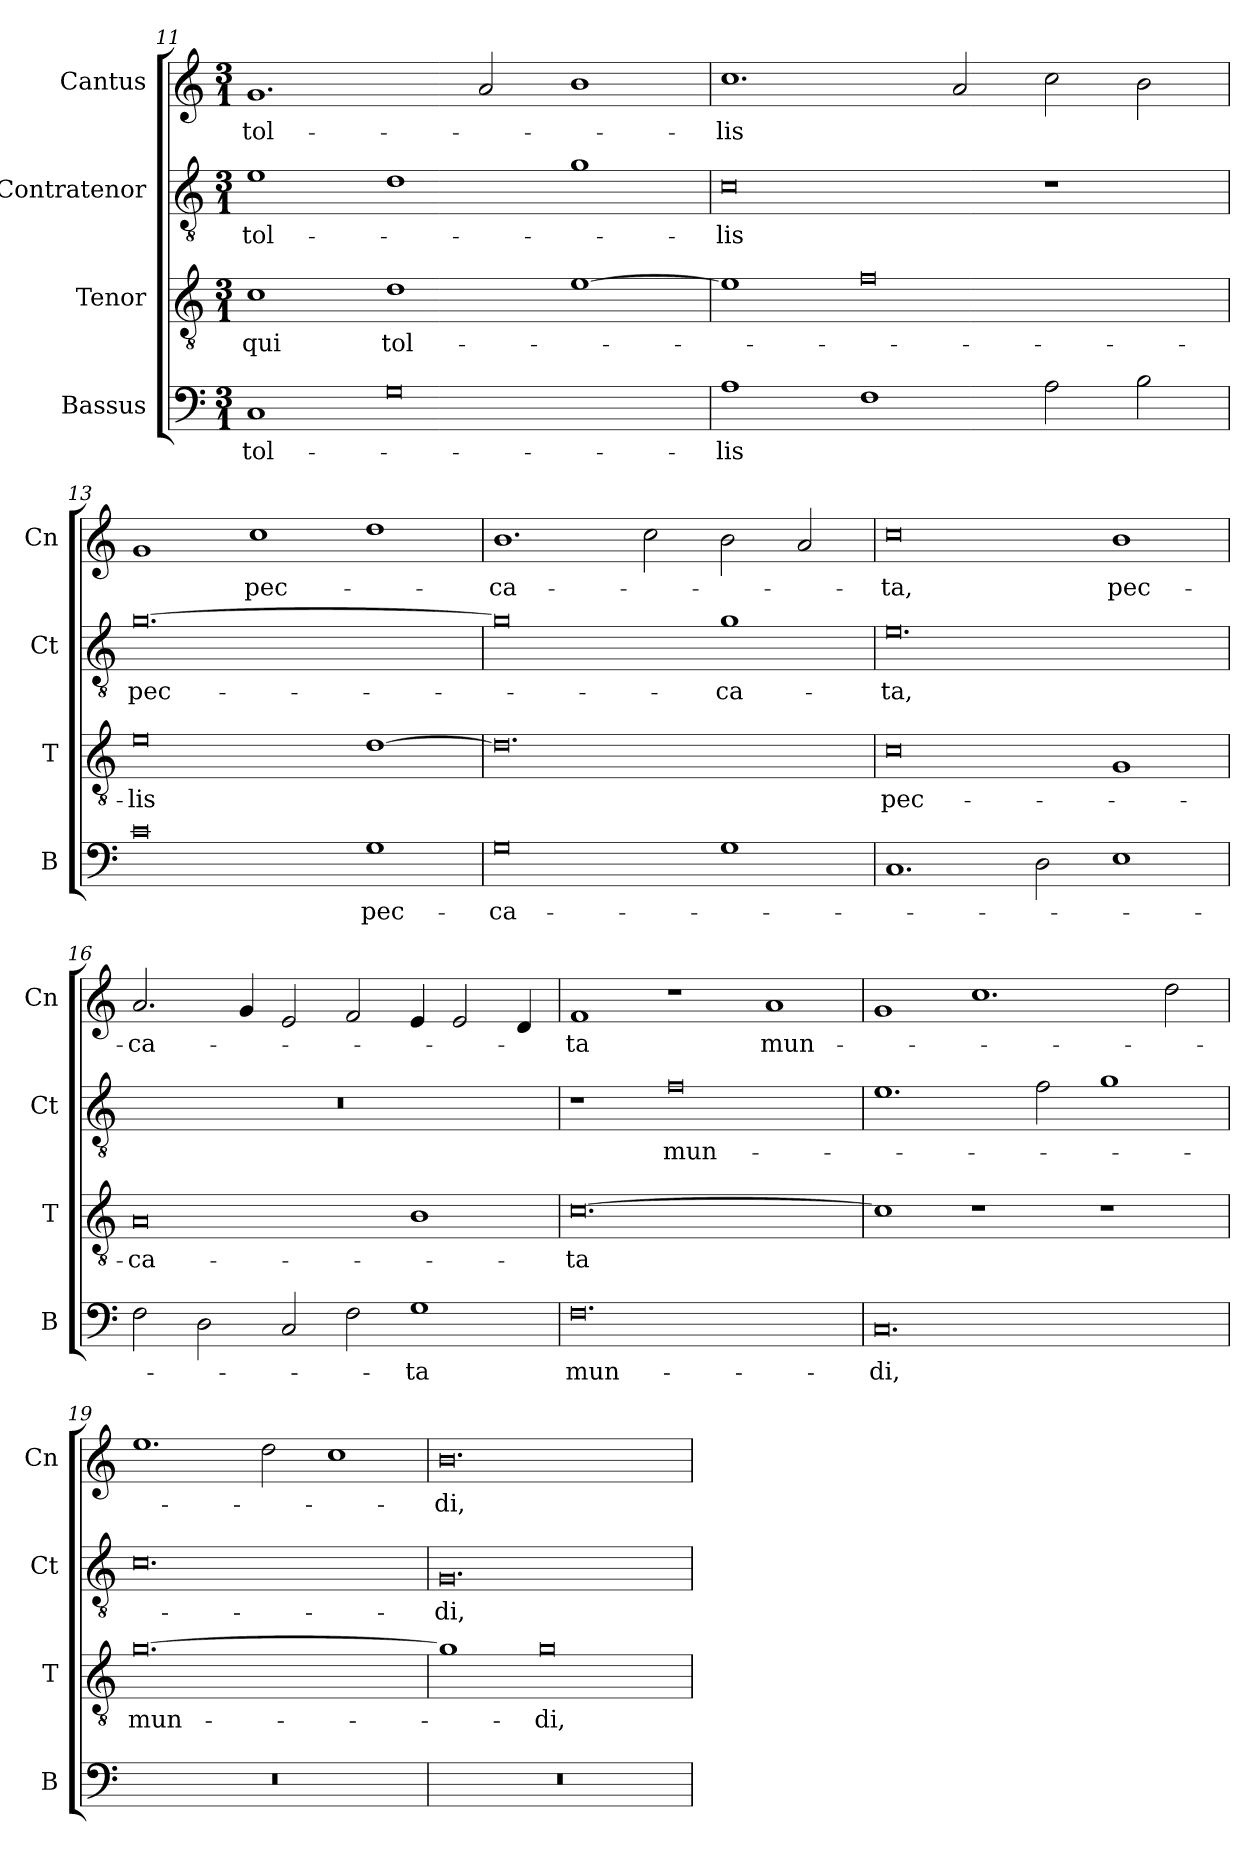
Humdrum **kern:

**kern	**text	**kern	**text	**kern	**text	**kern	**text
*part4	*part4	*part3	*part3	*part2	*part2	*part1	*part1
*staff4	*staff4	*staff3	*staff3	*staff2	*staff2	*staff1	*staff1
*I"Bassus	*	*I"Tenor	*	*I"Contratenor	*	*I"Cantus	*
*I'B	*	*I'T	*	*I'Ct	*	*I'Cn	*
*clefF4	*	*clefGv2	*	*clefGv2	*	*clefG2	*
*k[]	*	*k[]	*	*k[]	*	*k[]	*
*M3/1	*	*M3/1	*	*M3/1	*	*M3/1	*
=11	=11	=11	=11	=11	=11	=11	=11
1C	tol-	1c	qui	1e	tol-	1.g	tol-
0G	.	1d	tol-	1d	.	.	.
.	.	.	.	.	.	2a/	.
.	.	[1e	.	1g	.	1b	.
=12	=12	=12	=12	=12	=12	=12	=12
1A	-lis	1e]	.	0c	-lis	1.cc	-lis
1F	.	0f	.	.	.	.	.
.	.	.	.	.	.	2a/	.
2A\	.	.	.	1r	.	2cc\	.
2B\	.	.	.	.	.	2b\	.
=13	=13	=13	=13	=13	=13	=13	=13
0c	.	0e	-lis	[0.g	pec-	1g	.
.	.	.	.	.	.	1cc	pec-
1G	pec-	[1d	.	.	.	1dd	.
=14	=14	=14	=14	=14	=14	=14	=14
0G	-ca-	0.d]	.	0g]	.	1.b	-ca-
.	.	.	.	.	.	2cc\	.
1G	.	.	.	1g	-ca-	2b\	.
.	.	.	.	.	.	2a/	.
=15	=15	=15	=15	=15	=15	=15	=15
1.C	.	0c	pec-	0.e	-ta,	0cc	-ta,
2D\	.	.	.	.	.	.	.
1E	.	1G	.	.	.	1b	pec-
=16	=16	=16	=16	=16	=16	=16	=16
2F\	.	0A	-ca-	0.r	.	2.a/	-ca-
2D\	.	.	.	.	.	.	.
.	.	.	.	.	.	4g/	.
2C/	.	.	.	.	.	2e/	.
2F\	.	.	.	.	.	2f/	.
1G	-ta	1B	.	.	.	4e/	.
.	.	.	.	.	.	2e/	.
.	.	.	.	.	.	4d/	.
=17	=17	=17	=17	=17	=17	=17	=17
0.F	mun-	[0.c	-ta	1r	.	1f	-ta
.	.	.	.	0f	mun-	1r	.
.	.	.	.	.	.	1a	mun-
=18	=18	=18	=18	=18	=18	=18	=18
0.C	-di,	1c]	.	1.e	.	1g	.
.	.	1r	.	.	.	1.cc	.
.	.	.	.	2f\	.	.	.
.	.	1r	.	1g	.	.	.
.	.	.	.	.	.	2dd\	.
=19	=19	=19	=19	=19	=19	=19	=19
0.r	.	[0.g	mun-	0.c	.	1.ee	.
.	.	.	.	.	.	2dd\	.
.	.	.	.	.	.	1cc	.
=20	=20	=20	=20	=20	=20	=20	=20
0.r	.	1g]	.	0.G	-di,	0.b	-di,
.	.	0g	-di,	.	.	.	.
=	=	=	=	=	=	=	=
*-	*-	*-	*-	*-	*-	*-	*-
